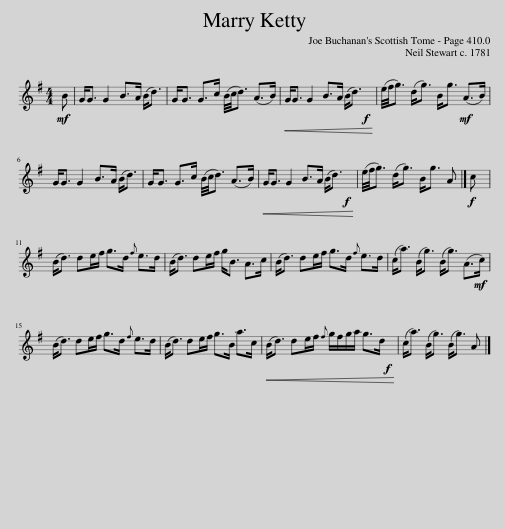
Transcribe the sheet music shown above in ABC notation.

X:1
L:1/8
M:4/4
I:linebreak $
K:G
V:1 treble
V:1
!mf! B | G<G G2 B>A (B<d) | G<G G>c (B/4c/4d3/2) (A>B) |!<(! G<G G2 B>A (B<d)!<)!!f! | (e/4f/4g3/2) (d<g) B<g!mf! (A>B) |$ %5
 G<G G2 B>A (B<d) | G<G G>c (B/4c/4d3/2) (A>B) |!<(! G<G G2 B>A (B<d)!<)!!f! | (e/4f/4g3/2) (d<g) B<g A |]!f! c |$ %10
 (B<d) de/f/ g>d{f} e>d | (B<d) de/f/ g<B A>c | (B<d) de/f/ g>d{f} e>d | (c<a) (B<g) (B<g) (A>!mf!c) |$ (B<d) de/f/ g>d{f} e>d | %15
 (B<d) de/f/ g>B a>c |!<(! (B<d) de/f/{f} g/f/g/a/ g>d!<)!!f! | (c<a) (B<g) (B<g) A |] %18
